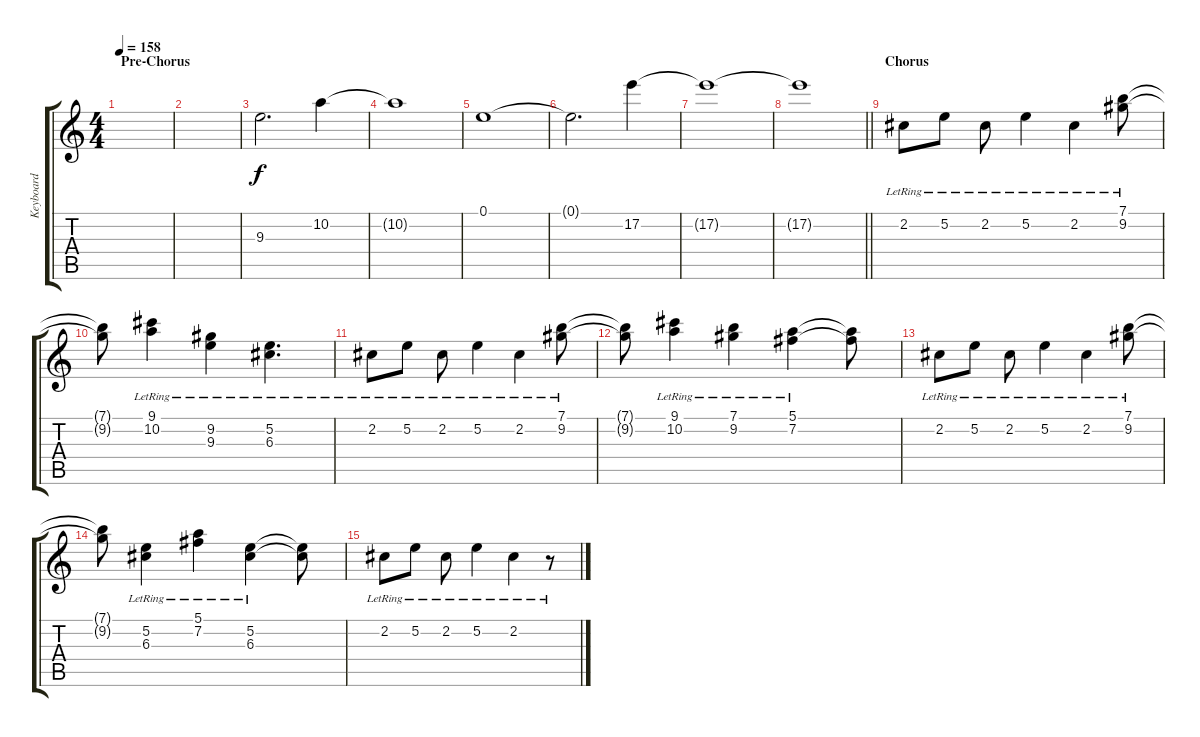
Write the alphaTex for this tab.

\track ("Keyboard" "Keyboard") {instrument electricpiano1}
\staff {score tabs}
\tuning (E5 B4 G4 D4 A3 E3) {hide}
\ts (4 4)
\section ("" "Pre-Chorus")
\tempo 158
\clef g2
\ks c
|
|
9.3.2{d instrument pad2warm} 10.2.4 |
10.2{t}.1 |
0.1.1 |
0.1{t}.2{d} 17.2.4 |
17.2{t}.1 |
\barLineRight lightlight
17.2{t}.1 |
\section ("" "Chorus")
2.2{lr}.8{instrument electricpiano1} 5.2{lr}.8 2.2{lr}.8 5.2{lr}.4 2.2{lr}.4 (7.1{lr} 9.2{lr}).8 |
(7.1{t} 9.2{t}).8 (9.1{lr} 10.2{lr}).4 (9.2{lr} 9.3{lr}).4 (5.2{lr} 6.3{lr}).4{d} |
2.2{lr}.8 5.2{lr}.8 2.2{lr}.8 5.2{lr}.4 2.2{lr}.4 (7.1{lr} 9.2{lr}).8 |
(7.1{t} 9.2{t}).8 (9.1{lr} 10.2{lr}).4 (7.1{lr} 9.2{lr}).4 (5.1{lr} 7.2{lr}).4 (5.1{t} 7.2{t}).8 |
2.2{lr}.8{instrument electricpiano1} 5.2{lr}.8 2.2{lr}.8 5.2{lr}.4 2.2{lr}.4 (7.1{lr} 9.2{lr}).8 |
(7.1{t} 9.2{t}).8 (5.2{lr} 6.3{lr}).4 (5.1{lr} 7.2{lr}).4 (5.2{lr} 6.3{lr}).4 (5.2{t} 6.3{t}).8 |
2.2{lr}.8{instrument electricpiano1} 5.2{lr}.8 2.2{lr}.8 5.2{lr}.4 2.2{lr}.4 r.8
